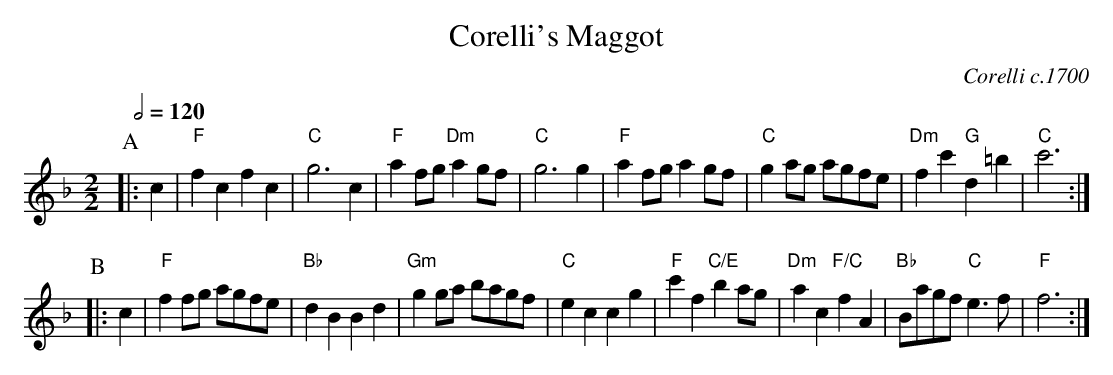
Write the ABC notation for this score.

X:1
T:Corelli's Maggot
C:Corelli c.1700
Q:1/2=120
M:2/2
L:1/4
K:F
P:A
|: c | "F"fc fc | "C"g3 c | "F"af/g/ "Dm"ag/f/ |\
"C"g3 g | "F"af/g/ ag/f/ | "C"ga/g/ a/g/f/e/ | "Dm"fc' "G"d=b | "C"c'3 :|
P:B
|: c | "F"ff/g/ a/g/f/e/ | "Bb"dB Bd | "Gm"gg/a/ b/a/g/f/ | "C"ec cg |\
"F"c'f "C/E"ba/g/ | "Dm"ac "F/C"fA | "Bb"B/a/g/f/ "C"e3/f/ | "F"f3 :|
